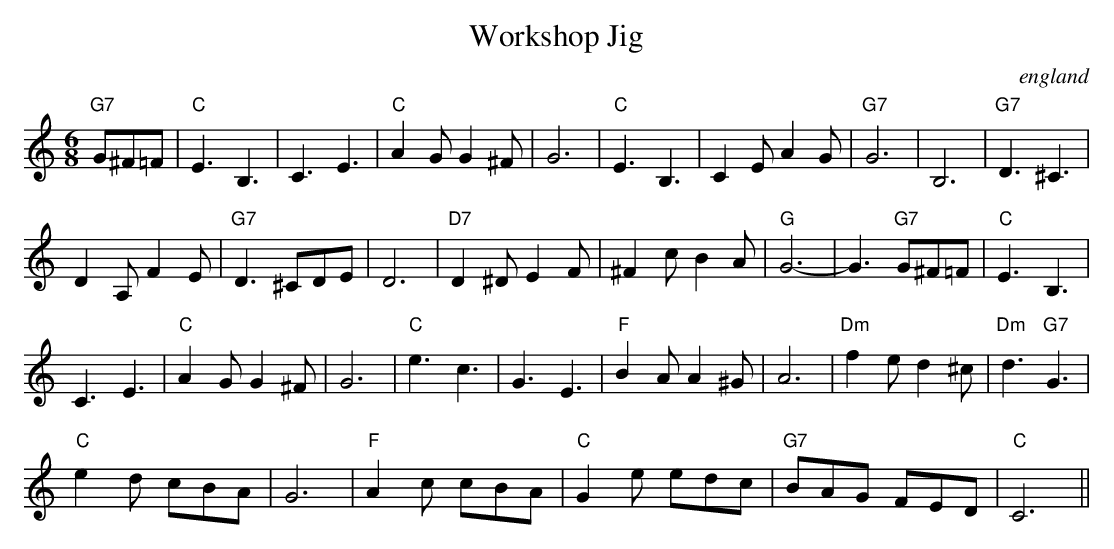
X:1
T:Workshop Jig
O:england
M:6/8
K:C
"G7"G^F=F |"C"E3 B,3|C3 E3|"C"A2G G2^F|G6|"C"E3 B,3|C2E A2G|"G7"G6|B,6|\
"G7"D3 ^C3|
D2A, F2E|"G7"D3 ^CDE|D6|"D7"D2^D E2F|^F2c B2A|"G"G6-|G3 "G7"G^F=F|"C"E3 B,3|
C3 E3|"C"A2G G2^F|G6|"C"e3 c3|G3 E3|"F"B2A A2^G|A6|"Dm"f2e d2^c|"Dm"d3 "G7"G3|
"C"e2d cBA|G6|"F"A2c cBA|"C"G2e edc|"G7"BAG FED|"C"C6||
